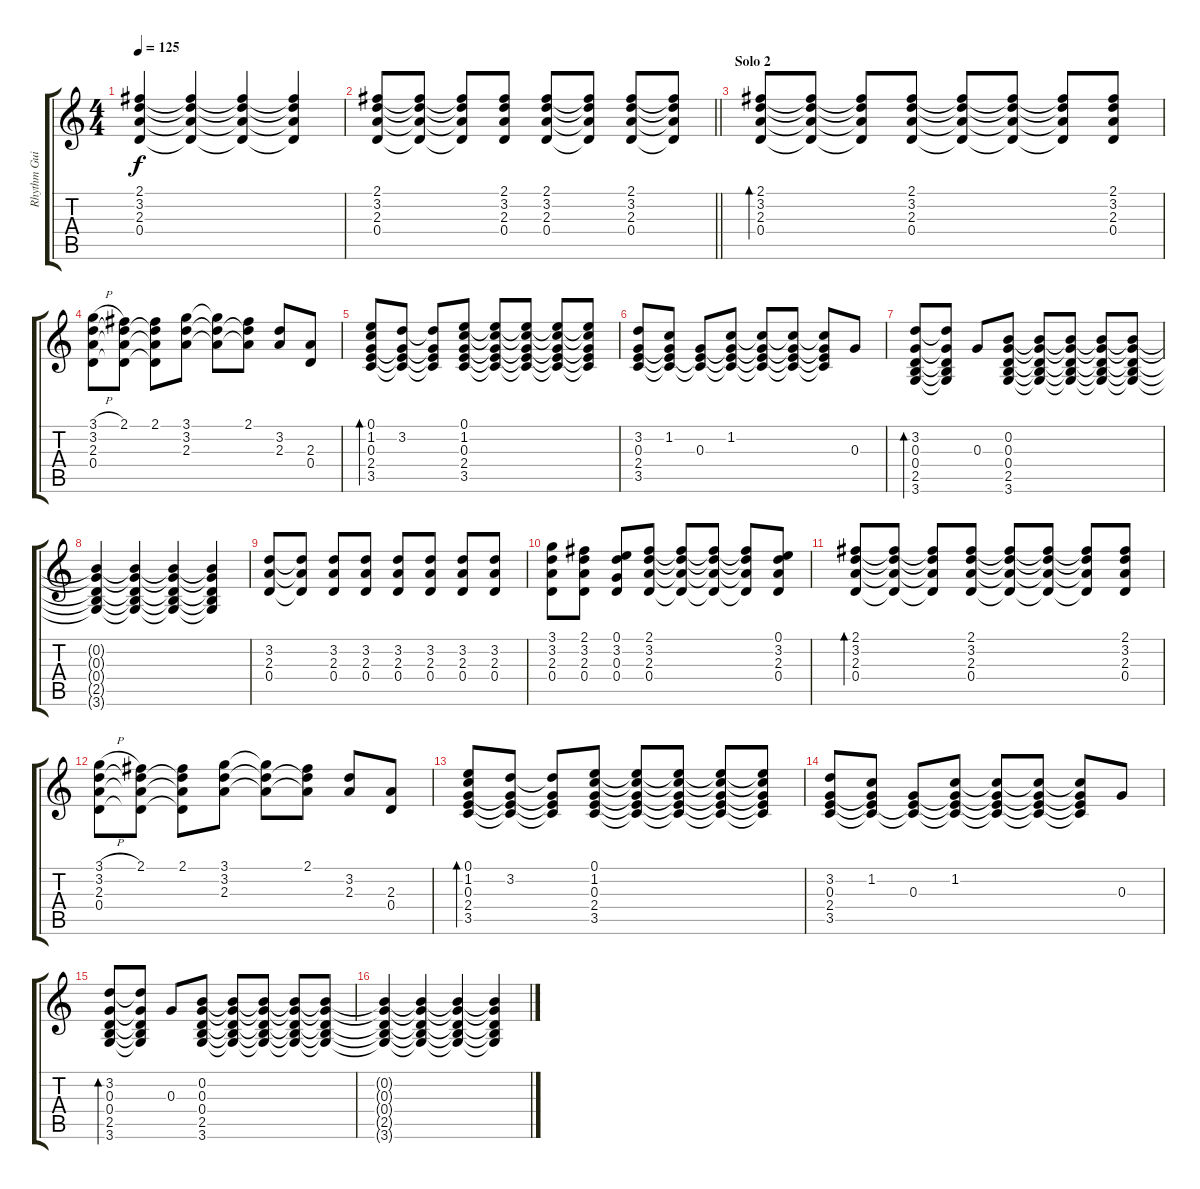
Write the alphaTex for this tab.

\track ("Rhythm Guitar" "Rhythm Gui") {instrument overdrivenguitar}
\staff {score tabs}
\tuning (E4 B3 G3 D3 A2 E2) {hide}
\ts (4 4)
\tempo 125
\clef g2
\ks c
(2.1 3.2 2.3 0.4).4{dy f} (2.1{t} 3.2{t} 2.3{t} 0.4{t}).4 (2.1{t} 3.2{t} 2.3{t} 0.4{t}).4 (2.1{t} 3.2{t} 2.3{t} 0.4{t}).4 |
\barLineRight lightlight
(2.1 3.2 2.3 0.4).8 (2.1{t} 3.2{t} 2.3{t} 0.4{t}).8 (2.1{t} 3.2{t} 2.3{t} 0.4{t}).8 (2.1 3.2 2.3 0.4).8 (2.1 3.2 2.3 0.4).8 (2.1{t} 3.2{t} 2.3{t} 0.4{t}).8 (2.1 3.2 2.3 0.4).8 (2.1{t} 3.2{t} 2.3{t} 0.4{t}).8 |
\section ("" "Solo 2")
(2.1 3.2 2.3 0.4).8{bd 60} (2.1{t} 3.2{t} 2.3{t} 0.4{t}).8 (2.1{t} 3.2{t} 2.3{t} 0.4{t}).8 (2.1 3.2 2.3 0.4).8 (2.1{t} 3.2{t} 2.3{t} 0.4{t}).8 (2.1{t} 3.2{t} 2.3{t} 0.4{t}).8 (2.1{t} 3.2{t} 2.3{t} 0.4{t}).8 (2.1 3.2 2.3 0.4).8 |
(3.1{h} 3.2 2.3 0.4).8 (2.1 3.2{t} 2.3{t} 0.4{t}).8 (2.1 3.2{t} 2.3{t} 0.4{t}).8 (3.1 3.2 2.3).8 (3.1{t} 3.2{t} 2.3{t}).8 (2.1 3.2{t} 2.3{t}).8 (3.2 2.3).8 (2.3 0.4).8 |
(0.1 1.2 0.3 2.4 3.5).8{bd 60} (3.2 0.3{t} 2.4{t} 3.5{t}).8 (3.2{t} 0.3{t} 2.4{t} 3.5{t}).8 (0.1 1.2 0.3 2.4 3.5).8 (0.1{t} 1.2{t} 0.3{t} 2.4{t} 3.5{t}).8 (0.1{t} 1.2{t} 0.3{t} 2.4{t} 3.5{t}).8 (0.1{t} 1.2{t} 0.3{t} 2.4{t} 3.5{t}).8 (0.1{t} 1.2{t} 0.3{t} 2.4{t} 3.5{t}).8 |
(3.2 0.3 2.4 3.5).8 (1.2 0.3{t} 2.4{t} 3.5{t}).8 (0.3 2.4{t} 3.5{t}).8 (1.2 0.3{t} 2.4{t} 3.5{t}).8 (1.2{t} 0.3{t} 2.4{t} 3.5{t}).8 (1.2{t} 0.3{t} 2.4{t} 3.5{t}).8 (1.2{t} 0.3{t} 2.4{t} 3.5{t}).8 0.3.8 |
(3.2 0.3 0.4 2.5 3.6).8{bd 60} (3.2{t} 0.3{t} 0.4{t} 2.5{t} 3.6{t}).8 0.3.8 (0.2 0.3 0.4 2.5 3.6).8 (0.2{t} 0.3{t} 0.4{t} 2.5{t} 3.6{t}).8 (0.2{t} 0.3{t} 0.4{t} 2.5{t} 3.6{t}).8 (0.2{t} 0.3{t} 0.4{t} 2.5{t} 3.6{t}).8 (0.2{t} 0.3{t} 0.4{t} 2.5{t} 3.6{t}).8 |
(0.2{t} 0.3{t} 0.4{t} 2.5{t} 3.6{t}).4 (0.2{t} 0.3{t} 0.4{t} 2.5{t} 3.6{t}).4 (0.2{t} 0.3{t} 0.4{t} 2.5{t} 3.6{t}).4 (0.2{t} 0.3{t} 0.4{t} 2.5{t} 3.6{t}).4 |
(3.2 2.3 0.4).8 (3.2{t} 2.3{t} 0.4{t}).8 (3.2 2.3 0.4).8 (3.2 2.3 0.4).8 (3.2 2.3 0.4).8 (3.2 2.3 0.4).8 (3.2 2.3 0.4).8 (3.2 2.3 0.4).8 |
(3.1 3.2 2.3 0.4).8 (2.1 3.2 2.3 0.4).8 (0.1 3.2 0.3 0.4).8 (2.1 3.2 2.3 0.4).8 (2.1{t} 3.2{t} 2.3{t} 0.4{t}).8 (2.1{t} 3.2{t} 2.3{t} 0.4{t}).8 (2.1{t} 3.2{t} 2.3{t} 0.4{t}).8 (0.1 3.2 2.3 0.4).8 |
(2.1 3.2 2.3 0.4).8{bd 60} (2.1{t} 3.2{t} 2.3{t} 0.4{t}).8 (2.1{t} 3.2{t} 2.3{t} 0.4{t}).8 (2.1 3.2 2.3 0.4).8 (2.1{t} 3.2{t} 2.3{t} 0.4{t}).8 (2.1{t} 3.2{t} 2.3{t} 0.4{t}).8 (2.1{t} 3.2{t} 2.3{t} 0.4{t}).8 (2.1 3.2 2.3 0.4).8 |
(3.1{h} 3.2 2.3 0.4).8 (2.1 3.2{t} 2.3{t} 0.4{t}).8 (2.1 3.2{t} 2.3{t} 0.4{t}).8 (3.1 3.2 2.3).8 (3.1{t} 3.2{t} 2.3{t}).8 (2.1 3.2{t} 2.3{t}).8 (3.2 2.3).8 (2.3 0.4).8 |
(0.1 1.2 0.3 2.4 3.5).8{bd 60} (3.2 0.3{t} 2.4{t} 3.5{t}).8 (3.2{t} 0.3{t} 2.4{t} 3.5{t}).8 (0.1 1.2 0.3 2.4 3.5).8 (0.1{t} 1.2{t} 0.3{t} 2.4{t} 3.5{t}).8 (0.1{t} 1.2{t} 0.3{t} 2.4{t} 3.5{t}).8 (0.1{t} 1.2{t} 0.3{t} 2.4{t} 3.5{t}).8 (0.1{t} 1.2{t} 0.3{t} 2.4{t} 3.5{t}).8 |
(3.2 0.3 2.4 3.5).8 (1.2 0.3{t} 2.4{t} 3.5{t}).8 (0.3 2.4{t} 3.5{t}).8 (1.2 0.3{t} 2.4{t} 3.5{t}).8 (1.2{t} 0.3{t} 2.4{t} 3.5{t}).8 (1.2{t} 0.3{t} 2.4{t} 3.5{t}).8 (1.2{t} 0.3{t} 2.4{t} 3.5{t}).8 0.3.8 |
(3.2 0.3 0.4 2.5 3.6).8{bd 60} (3.2{t} 0.3{t} 0.4{t} 2.5{t} 3.6{t}).8 0.3.8 (0.2 0.3 0.4 2.5 3.6).8 (0.2{t} 0.3{t} 0.4{t} 2.5{t} 3.6{t}).8 (0.2{t} 0.3{t} 0.4{t} 2.5{t} 3.6{t}).8 (0.2{t} 0.3{t} 0.4{t} 2.5{t} 3.6{t}).8 (0.2{t} 0.3{t} 0.4{t} 2.5{t} 3.6{t}).8 |
(0.2{t} 0.3{t} 0.4{t} 2.5{t} 3.6{t}).4 (0.2{t} 0.3{t} 0.4{t} 2.5{t} 3.6{t}).4 (0.2{t} 0.3{t} 0.4{t} 2.5{t} 3.6{t}).4 (0.2{t} 0.3{t} 0.4{t} 2.5{t} 3.6{t}).4
